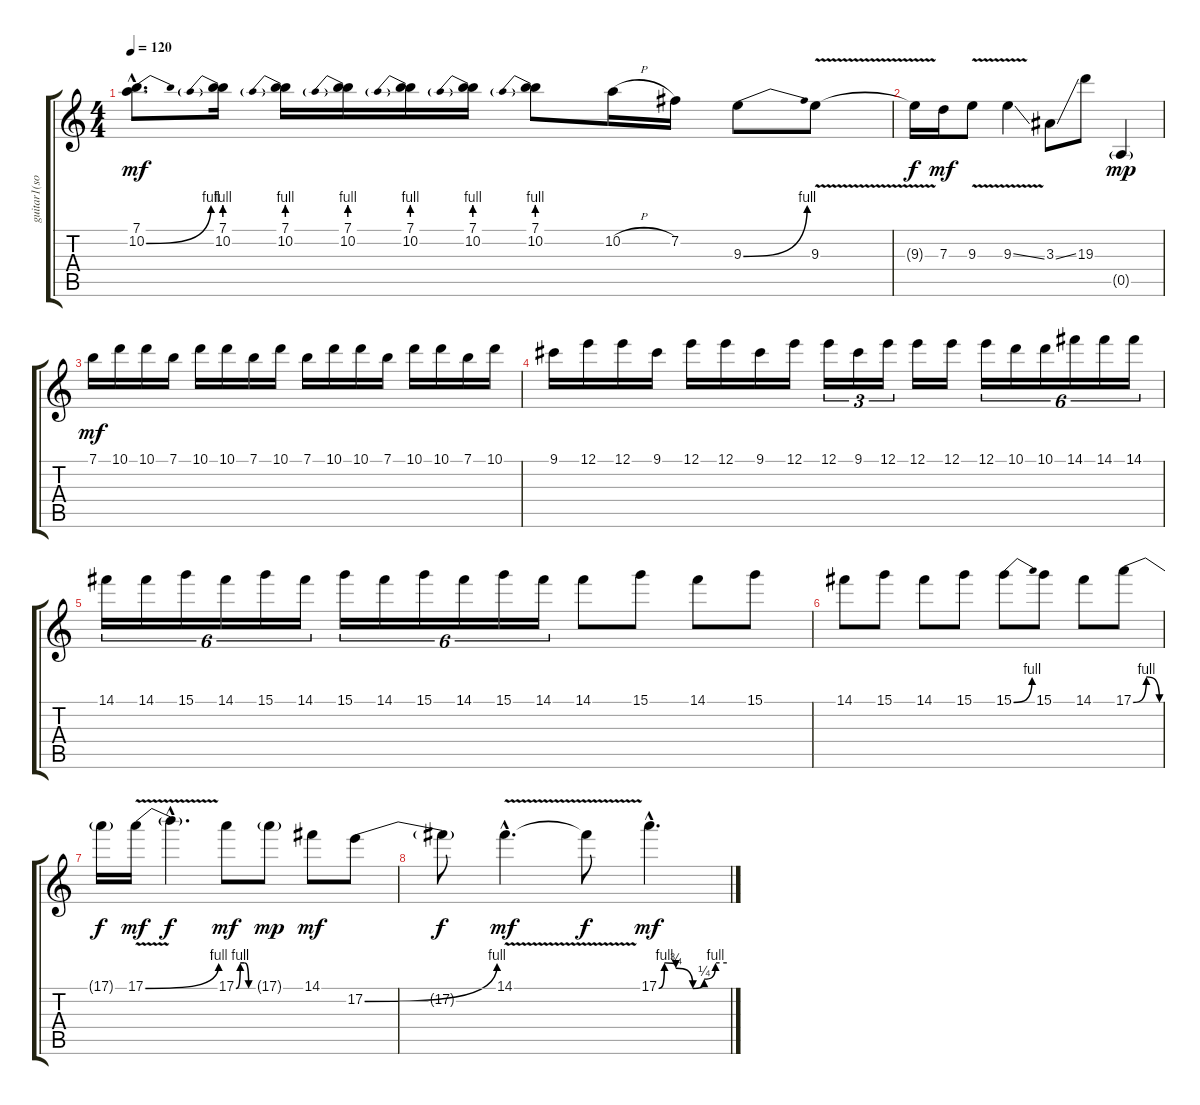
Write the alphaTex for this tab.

\track ("guitar1(solo)" "guitar1(so") {instrument distortionguitar}
\staff {score tabs}
\tuning (E4 B3 G3 D3 A2 E2) {hide}
\ts (4 4)
\tempo 120
\clef g2
\ks c
(7.1{hac} 10.2{be (bend 0 0 60 4) hac}).8{d dy mf} (7.1 10.2{be (prebend 0 4 60 4)}).16 (7.1 10.2{be (prebend 0 4 60 4)}).16 (7.1 10.2{be (prebend 0 4 60 4)}).16 (7.1 10.2{be (prebend 0 4 60 4)}).16 (7.1 10.2{be (prebend 0 4 60 4)}).16 (7.1 10.2{be (prebend 0 4 60 4)}).8 10.2{h}.16 7.2.16 9.3{be (bend 0 0 60 4)}.8 9.3{v}.8 |
9.3{t}.16{dy f} 7.3.16{dy mf} 9.3{v}.8 9.3{v ss}.4 3.3{ss}.8 19.3.8 0.5{g}.4{dy mp} |
7.1.16{dy mf} 10.1.16 10.1.16 7.1.16 10.1.16 10.1.16 7.1.16 10.1.16 7.1.16 10.1.16 10.1.16 7.1.16 10.1.16 10.1.16 7.1.16 10.1.16 |
9.1.16 12.1.16 12.1.16 9.1.16 12.1.16 12.1.16 9.1.16 12.1.16 12.1.16{tu (3 2)} 9.1.16{tu (3 2)} 12.1.16{tu (3 2)} 12.1.16 12.1.16 12.1.16{tu (6 4)} 10.1.16{tu (6 4)} 10.1.16{tu (6 4)} 14.1.16{tu (6 4)} 14.1.16{tu (6 4)} 14.1.16{tu (6 4)} |
14.1.16{tu (6 4)} 14.1.16{tu (6 4)} 15.1.16{tu (6 4)} 14.1.16{tu (6 4)} 15.1.16{tu (6 4)} 14.1.16{tu (6 4)} 15.1.16{tu (6 4)} 14.1.16{tu (6 4)} 15.1.16{tu (6 4)} 14.1.16{tu (6 4)} 15.1.16{tu (6 4)} 14.1.16{tu (6 4)} 14.1.8 15.1.8 14.1.8 15.1.8 |
14.1.8 15.1.8 14.1.8 15.1.8 15.1{be (bend 0 0 60 4)}.8 15.1.8 14.1.8 17.1{be (bendrelease 0 0 15 4 30 4 60 0)}.8 |
17.1{t}.16{dy f} 17.1{be (bend 0 0 60 4) v}.16{dy mf} 17.1{hac t}.4{d dy f} 17.1{be (custom 0 0 15 4 30 4 45 0 60 0)}.8{dy mf} 17.1{g}.8{dy mp} 14.1.8{dy mf} 17.2{be (bend 0 0 60 4)}.8 |
17.2{t}.8{dy f} 14.1{v hac}.4{d dy mf} 14.1{t}.8{dy f} 17.1{be (custom 0 0 5 4 15 3 30 0 40 1 50 4 60 4) hac}.4{d dy mf}
